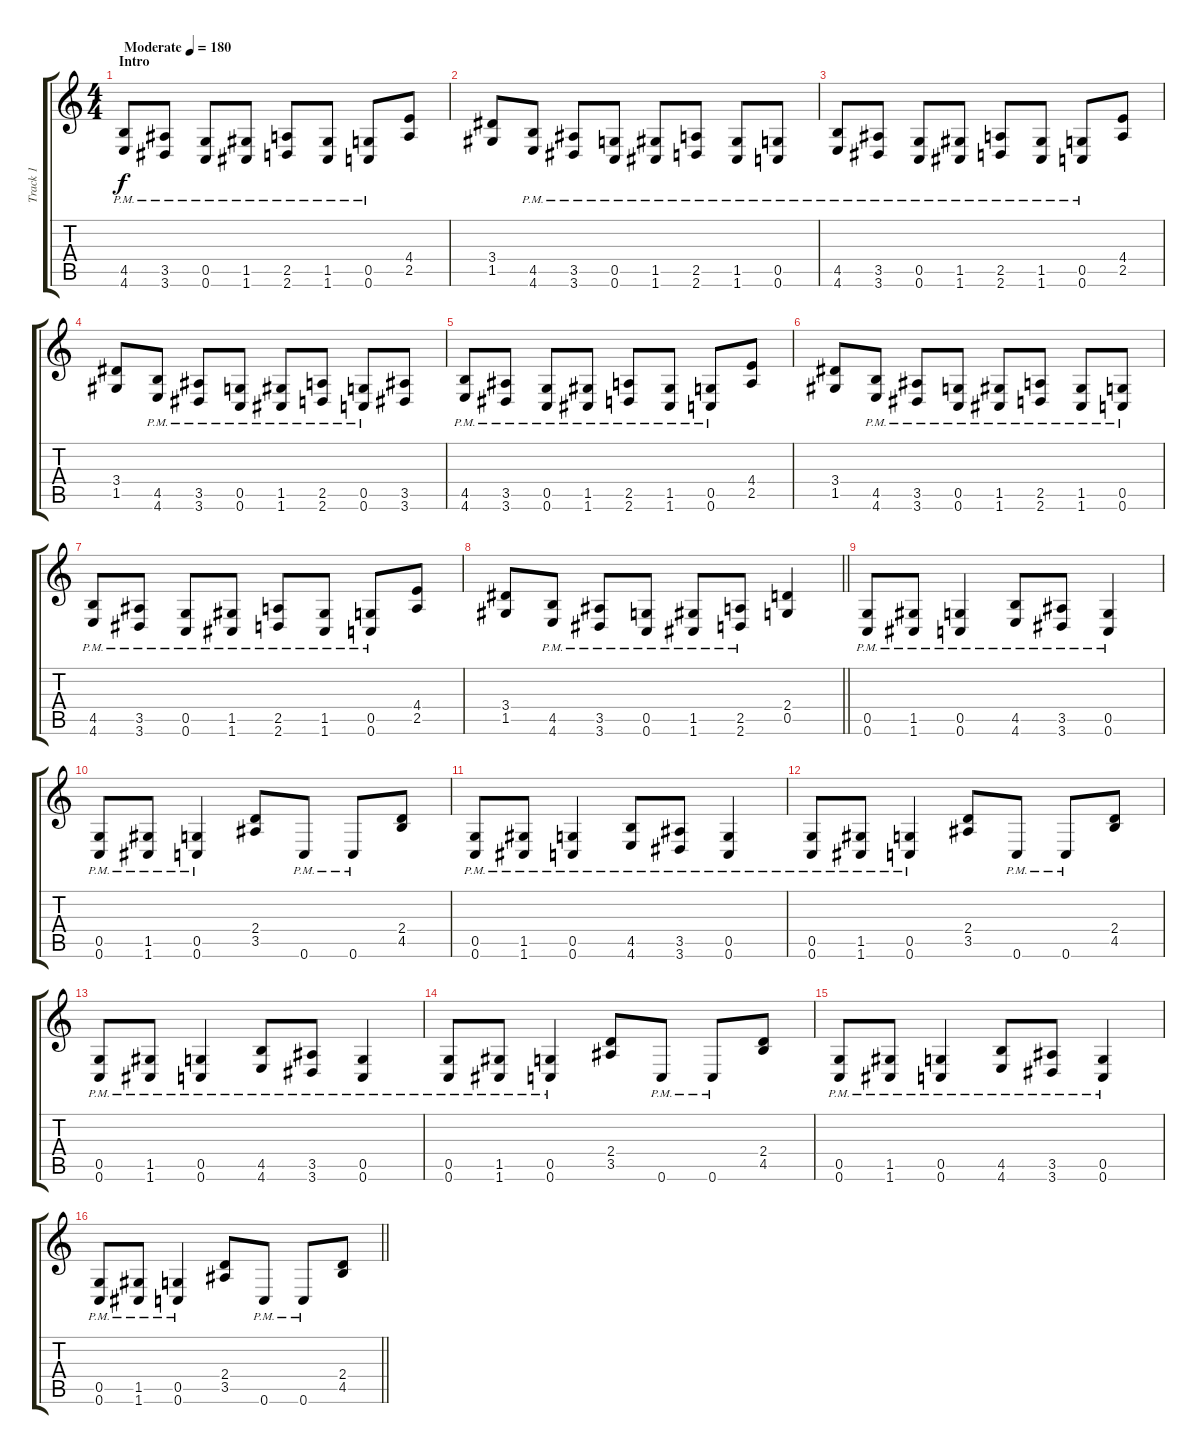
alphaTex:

\track ("Track 1" "Track 1") {instrument distortionguitar}
\staff {score tabs}
\tuning (D4 A3 F3 C3 G2 C2) {hide}
\ts (4 4)
\section ("" "Intro")
\tempo (180 "Moderate")
\clef g2
\ks c
(4.5{pm} 4.6{pm}).8{dy f instrument distortionguitar} (3.5{pm} 3.6{pm}).8 (0.5{pm} 0.6{pm}).8 (1.5{pm} 1.6{pm}).8 (2.5{pm} 2.6{pm}).8 (1.5{pm} 1.6{pm}).8 (0.5{pm} 0.6{pm}).8 (4.4 2.5).8 |
(3.4 1.5).8 (4.5{pm} 4.6{pm}).8 (3.5{pm} 3.6{pm}).8 (0.5{pm} 0.6{pm}).8 (1.5{pm} 1.6{pm}).8 (2.5{pm} 2.6{pm}).8 (1.5{pm} 1.6{pm}).8 (0.5{pm} 0.6{pm}).8 |
(4.5{pm} 4.6{pm}).8 (3.5{pm} 3.6{pm}).8 (0.5{pm} 0.6{pm}).8 (1.5{pm} 1.6{pm}).8 (2.5{pm} 2.6{pm}).8 (1.5{pm} 1.6{pm}).8 (0.5{pm} 0.6{pm}).8 (4.4 2.5).8 |
(3.4 1.5).8 (4.5{pm} 4.6{pm}).8 (3.5{pm} 3.6{pm}).8 (0.5{pm} 0.6{pm}).8 (1.5{pm} 1.6{pm}).8 (2.5{pm} 2.6{pm}).8 (0.5{pm} 0.6{pm}).8 (3.5 3.6).8 |
(4.5{pm} 4.6{pm}).8 (3.5{pm} 3.6{pm}).8 (0.5{pm} 0.6{pm}).8 (1.5{pm} 1.6{pm}).8 (2.5{pm} 2.6{pm}).8 (1.5{pm} 1.6{pm}).8 (0.5{pm} 0.6{pm}).8 (4.4 2.5).8 |
(3.4 1.5).8 (4.5{pm} 4.6{pm}).8 (3.5{pm} 3.6{pm}).8 (0.5{pm} 0.6{pm}).8 (1.5{pm} 1.6{pm}).8 (2.5{pm} 2.6{pm}).8 (1.5{pm} 1.6{pm}).8 (0.5{pm} 0.6{pm}).8 |
(4.5{pm} 4.6{pm}).8 (3.5{pm} 3.6{pm}).8 (0.5{pm} 0.6{pm}).8 (1.5{pm} 1.6{pm}).8 (2.5{pm} 2.6{pm}).8 (1.5{pm} 1.6{pm}).8 (0.5{pm} 0.6{pm}).8 (4.4 2.5).8 |
\barLineRight lightlight
(3.4 1.5).8 (4.5{pm} 4.6{pm}).8 (3.5{pm} 3.6{pm}).8 (0.5{pm} 0.6{pm}).8 (1.5{pm} 1.6{pm}).8 (2.5{pm} 2.6{pm}).8 (2.4 0.5).4 |
\section ("" "")
(0.5{pm} 0.6{pm}).8 (1.5{pm} 1.6{pm}).8 (0.5{pm} 0.6{pm}).4 (4.5{pm} 4.6{pm}).8 (3.5{pm} 3.6{pm}).8 (0.5{pm} 0.6{pm}).4 |
(0.5{pm} 0.6{pm}).8 (1.5{pm} 1.6{pm}).8 (0.5{pm} 0.6{pm}).4 (2.4 3.5).8 0.6{pm}.8 0.6{pm}.8 (2.4 4.5).8 |
(0.5{pm} 0.6{pm}).8 (1.5{pm} 1.6{pm}).8 (0.5{pm} 0.6{pm}).4 (4.5{pm} 4.6{pm}).8 (3.5{pm} 3.6{pm}).8 (0.5{pm} 0.6{pm}).4 |
(0.5{pm} 0.6{pm}).8 (1.5{pm} 1.6{pm}).8 (0.5{pm} 0.6{pm}).4 (2.4 3.5).8 0.6{pm}.8 0.6{pm}.8 (2.4 4.5).8 |
(0.5{pm} 0.6{pm}).8 (1.5{pm} 1.6{pm}).8 (0.5{pm} 0.6{pm}).4 (4.5{pm} 4.6{pm}).8 (3.5{pm} 3.6{pm}).8 (0.5{pm} 0.6{pm}).4 |
(0.5{pm} 0.6{pm}).8 (1.5{pm} 1.6{pm}).8 (0.5{pm} 0.6{pm}).4 (2.4 3.5).8 0.6{pm}.8 0.6{pm}.8 (2.4 4.5).8 |
(0.5{pm} 0.6{pm}).8 (1.5{pm} 1.6{pm}).8 (0.5{pm} 0.6{pm}).4 (4.5{pm} 4.6{pm}).8 (3.5{pm} 3.6{pm}).8 (0.5{pm} 0.6{pm}).4 |
\barLineRight lightlight
(0.5{pm} 0.6{pm}).8 (1.5{pm} 1.6{pm}).8 (0.5{pm} 0.6{pm}).4 (2.4 3.5).8 0.6{pm}.8 0.6{pm}.8 (2.4 4.5).8
